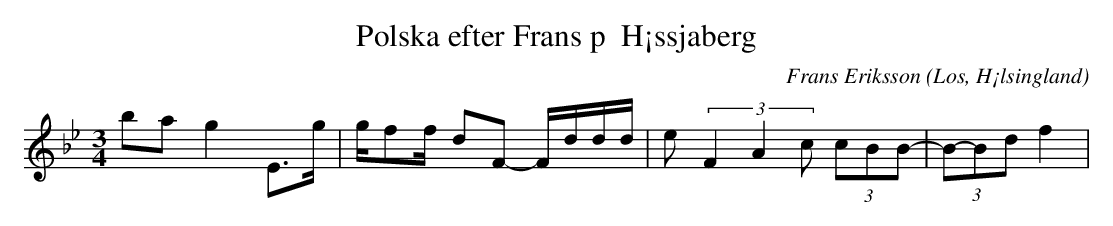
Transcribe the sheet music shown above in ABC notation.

X:1
T:Polska efter Frans p  H¡ssjaberg
O:Los, H¡lsingland
M:3/4
C:Frans Eriksson
K:Bb
ba g2 E>g |g/ff/- dF- F/d/d/d/|e3/3 (3F2A2c (3cBB-| (3B-Bd f2|
